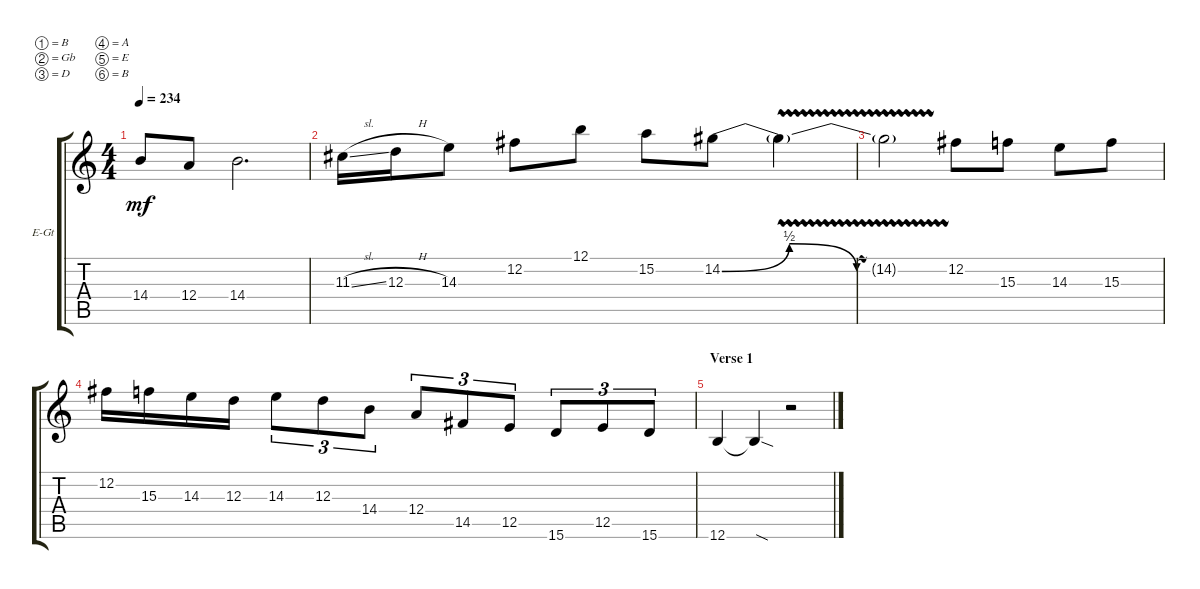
\bracketExtendMode groupsimilarinstruments
\firstSystemTrackNameOrientation horizontal
\otherSystemsTrackNameOrientation horizontal
\track ("Lead Guitar 1" "E-Gt") {instrument overdrivenguitar}
\staff {score tabs}
\tuning (B3 Gb3 D3 A2 E2 B1)
\ts (4 4)
\tempo 234
\clef g2
\scale
0.333333
\ks c
14.4.8{dy mf} 12.4.8 14.4.2{d} |
\scale
0.333333 11.3{sl}.16 12.3{h}.16 14.3.8 12.2.8 12.1.8 15.2.8 14.2{be (bendrelease 0 0 9.6 2 20.4 2 30 0)}.8 14.2{vw t}.4 |
\scale
0.312821 14.2{vw t}.2 12.2.8 15.3.8 14.3.8 15.3.8 |
\scale
0.312821 12.2.16 15.3.16 14.3.16 12.3.16 14.3.8{tu (3 2)} 12.3.8{tu (3 2)} 14.4.8{tu (3 2)} 12.4.8{tu (3 2)} 14.5.8{tu (3 2)} 12.5.8{tu (3 2)} 15.6.8{tu (3 2)} 12.5.8{tu (3 2)} 15.6.8{tu (3 2)} |
\section ("" "Verse 1")
\scale
0.374359 12.6.4 12.6{sod t}.4 r.2 |
\scale
0.333333 |
\scale
0.333333 |
\scale
0.333333 |
\scale
0.333333 |
\scale
0.333333 |
\scale
0.333333 |
\scale
0.354497
